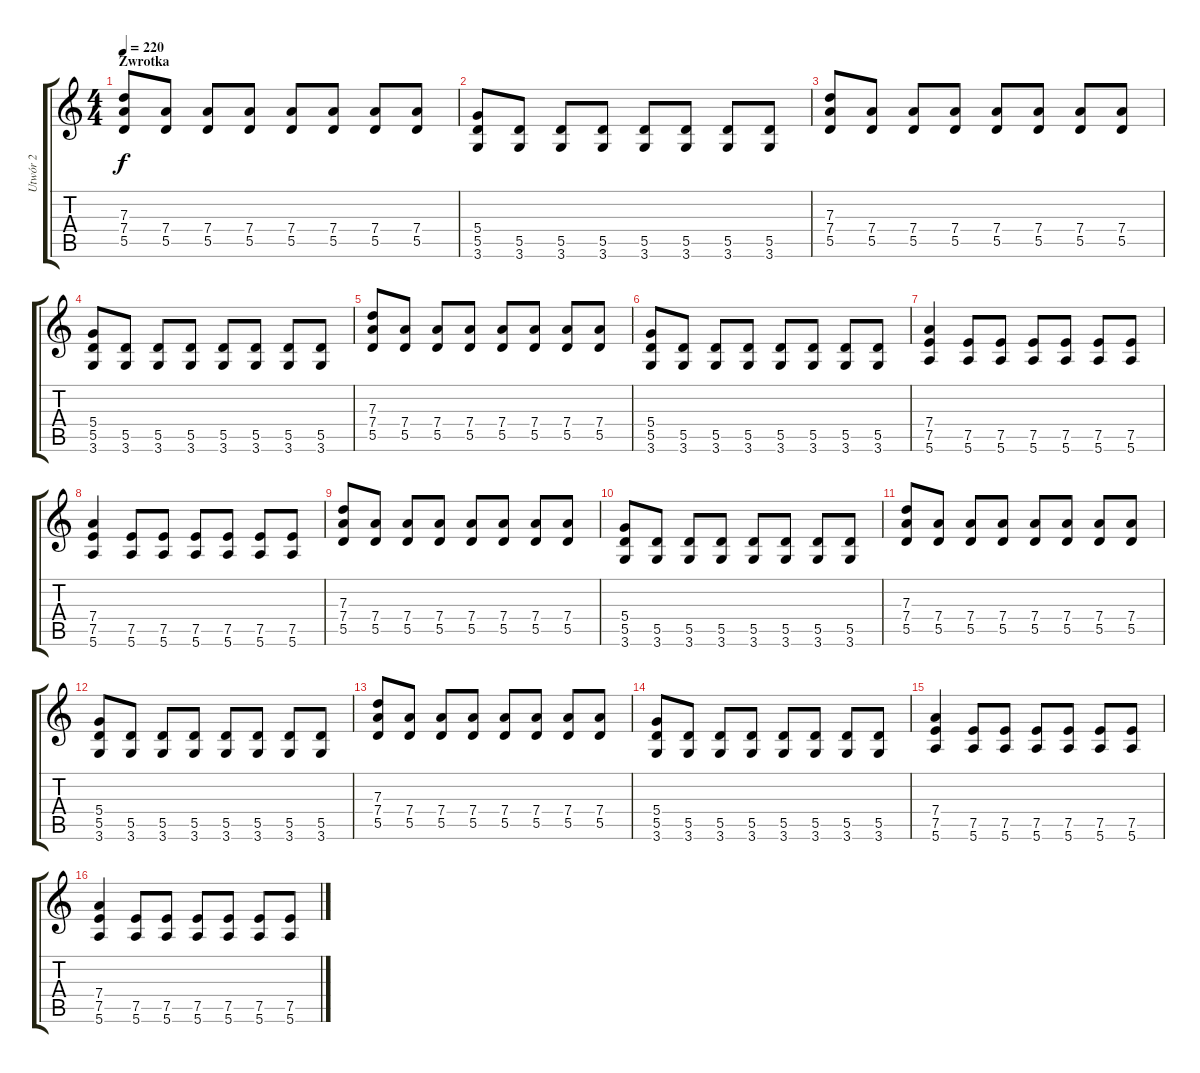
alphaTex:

\track ("Utwór 2" "Utwór 2") {instrument distortionguitar}
\staff {score tabs}
\tuning (E4 B3 G3 D3 A2 E2) {hide}
\ts (4 4)
\section ("" "Zwrotka")
\tempo 220
\clef g2
\ks c
(7.3 7.4 5.5).8{dy f} (7.4 5.5).8 (7.4 5.5).8 (7.4 5.5).8 (7.4 5.5).8 (7.4 5.5).8 (7.4 5.5).8 (7.4 5.5).8 |
(5.4 5.5 3.6).8 (5.5 3.6).8 (5.5 3.6).8 (5.5 3.6).8 (5.5 3.6).8 (5.5 3.6).8 (5.5 3.6).8 (5.5 3.6).8 |
(7.3 7.4 5.5).8 (7.4 5.5).8 (7.4 5.5).8 (7.4 5.5).8 (7.4 5.5).8 (7.4 5.5).8 (7.4 5.5).8 (7.4 5.5).8 |
(5.4 5.5 3.6).8 (5.5 3.6).8 (5.5 3.6).8 (5.5 3.6).8 (5.5 3.6).8 (5.5 3.6).8 (5.5 3.6).8 (5.5 3.6).8 |
(7.3 7.4 5.5).8 (7.4 5.5).8 (7.4 5.5).8 (7.4 5.5).8 (7.4 5.5).8 (7.4 5.5).8 (7.4 5.5).8 (7.4 5.5).8 |
(5.4 5.5 3.6).8 (5.5 3.6).8 (5.5 3.6).8 (5.5 3.6).8 (5.5 3.6).8 (5.5 3.6).8 (5.5 3.6).8 (5.5 3.6).8 |
(7.4 7.5 5.6).4 (7.5 5.6).8 (7.5 5.6).8 (7.5 5.6).8 (7.5 5.6).8 (7.5 5.6).8 (7.5 5.6).8 |
(7.4 7.5 5.6).4 (7.5 5.6).8 (7.5 5.6).8 (7.5 5.6).8 (7.5 5.6).8 (7.5 5.6).8 (7.5 5.6).8 |
(7.3 7.4 5.5).8 (7.4 5.5).8 (7.4 5.5).8 (7.4 5.5).8 (7.4 5.5).8 (7.4 5.5).8 (7.4 5.5).8 (7.4 5.5).8 |
(5.4 5.5 3.6).8 (5.5 3.6).8 (5.5 3.6).8 (5.5 3.6).8 (5.5 3.6).8 (5.5 3.6).8 (5.5 3.6).8 (5.5 3.6).8 |
(7.3 7.4 5.5).8 (7.4 5.5).8 (7.4 5.5).8 (7.4 5.5).8 (7.4 5.5).8 (7.4 5.5).8 (7.4 5.5).8 (7.4 5.5).8 |
(5.4 5.5 3.6).8 (5.5 3.6).8 (5.5 3.6).8 (5.5 3.6).8 (5.5 3.6).8 (5.5 3.6).8 (5.5 3.6).8 (5.5 3.6).8 |
(7.3 7.4 5.5).8 (7.4 5.5).8 (7.4 5.5).8 (7.4 5.5).8 (7.4 5.5).8 (7.4 5.5).8 (7.4 5.5).8 (7.4 5.5).8 |
(5.4 5.5 3.6).8 (5.5 3.6).8 (5.5 3.6).8 (5.5 3.6).8 (5.5 3.6).8 (5.5 3.6).8 (5.5 3.6).8 (5.5 3.6).8 |
(7.4 7.5 5.6).4 (7.5 5.6).8 (7.5 5.6).8 (7.5 5.6).8 (7.5 5.6).8 (7.5 5.6).8 (7.5 5.6).8 |
(7.4 7.5 5.6).4 (7.5 5.6).8 (7.5 5.6).8 (7.5 5.6).8 (7.5 5.6).8 (7.5 5.6).8 (7.5 5.6).8
